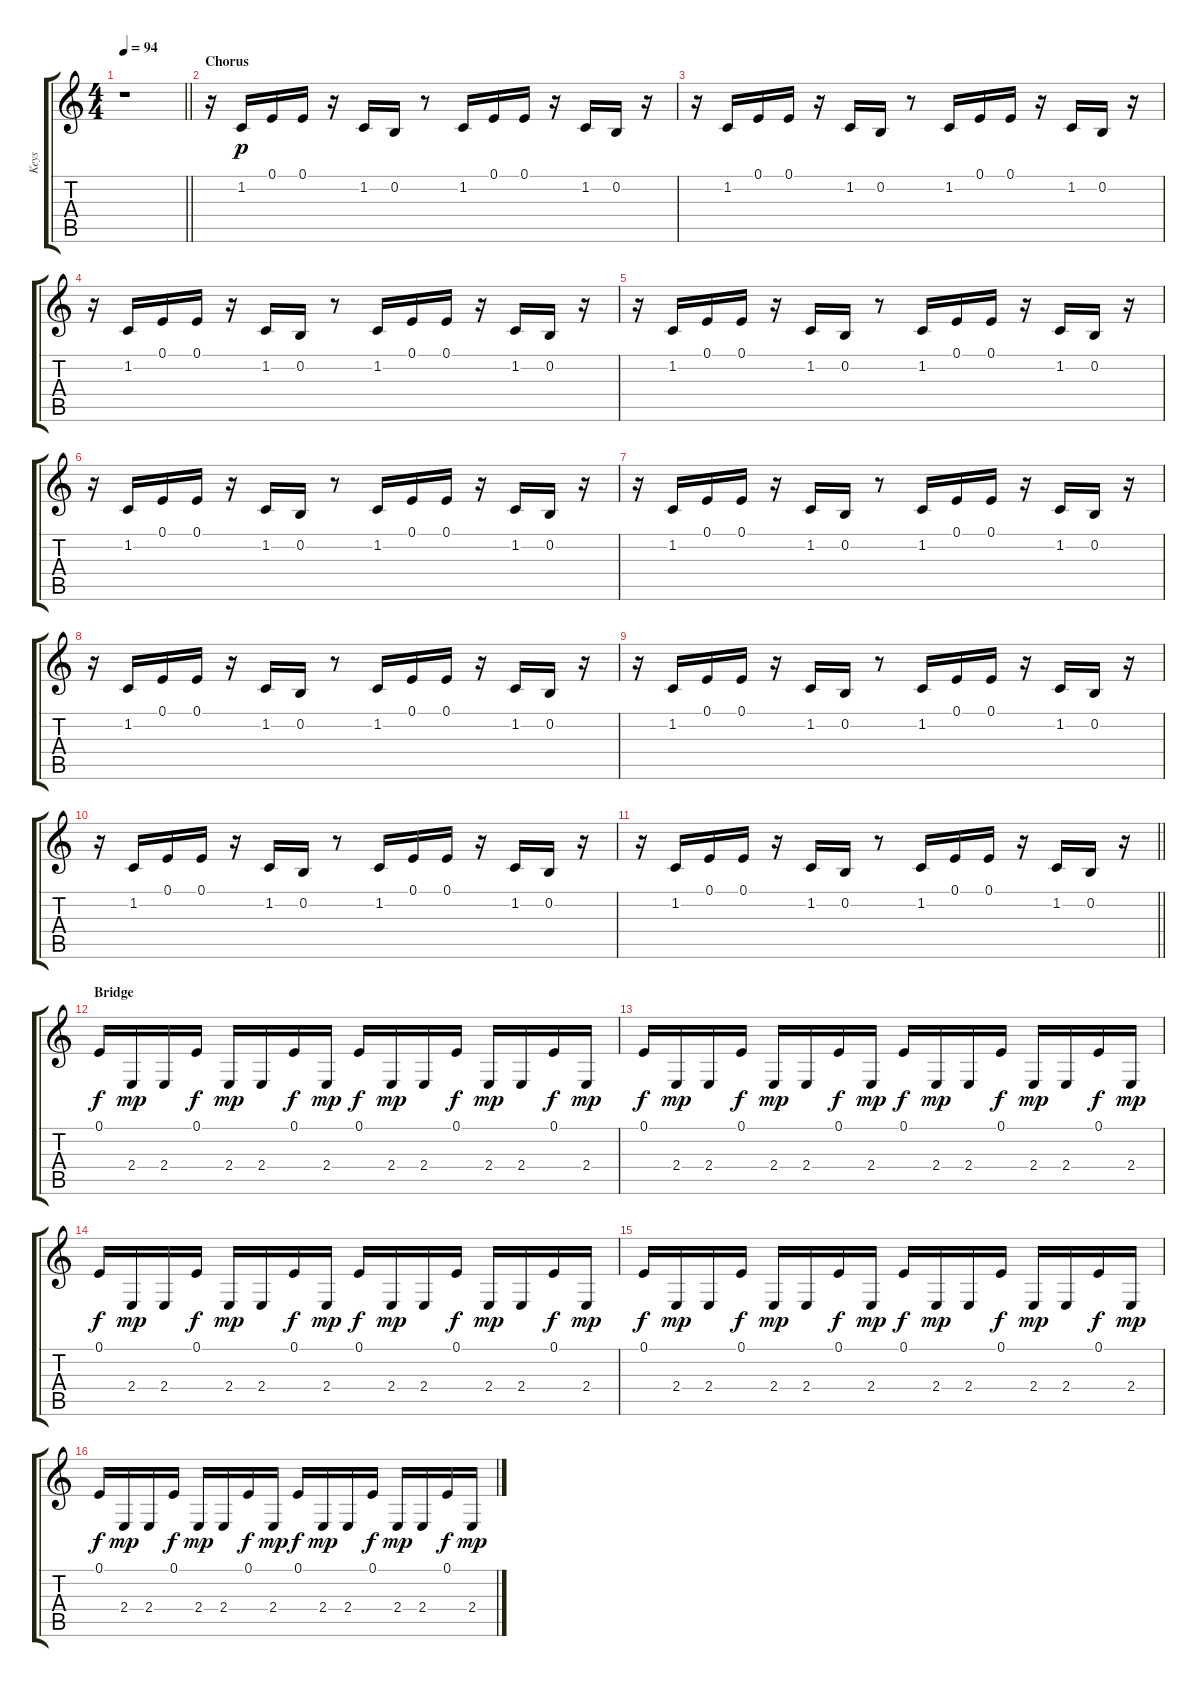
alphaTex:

\track ("Keys" "Keys") {instrument clavinet}
\staff {score tabs}
\tuning (E4 B3 G3 D3 A2 E2) {hide}
\ts (4 4)
\tempo 94
\clef g2
\barLineRight lightlight
\ks c
r.1{dy mp} |
\section ("" "Chorus")
r.16 1.2.16{dy p} 0.1.16 0.1.16 r.16 1.2.16 0.2.16 r.8 1.2.16 0.1.16 0.1.16 r.16 1.2.16 0.2.16 r.16 |
r.16 1.2.16 0.1.16 0.1.16 r.16 1.2.16 0.2.16 r.8 1.2.16 0.1.16 0.1.16 r.16 1.2.16 0.2.16 r.16 |
r.16 1.2.16 0.1.16 0.1.16 r.16 1.2.16 0.2.16 r.8 1.2.16 0.1.16 0.1.16 r.16 1.2.16 0.2.16 r.16 |
r.16 1.2.16 0.1.16 0.1.16 r.16 1.2.16 0.2.16 r.8 1.2.16 0.1.16 0.1.16 r.16 1.2.16 0.2.16 r.16 |
r.16 1.2.16 0.1.16 0.1.16 r.16 1.2.16 0.2.16 r.8 1.2.16 0.1.16 0.1.16 r.16 1.2.16 0.2.16 r.16 |
r.16 1.2.16 0.1.16 0.1.16 r.16 1.2.16 0.2.16 r.8 1.2.16 0.1.16 0.1.16 r.16 1.2.16 0.2.16 r.16 |
r.16 1.2.16 0.1.16 0.1.16 r.16 1.2.16 0.2.16 r.8 1.2.16 0.1.16 0.1.16 r.16 1.2.16 0.2.16 r.16 |
r.16 1.2.16 0.1.16 0.1.16 r.16 1.2.16 0.2.16 r.8 1.2.16 0.1.16 0.1.16 r.16 1.2.16 0.2.16 r.16 |
r.16 1.2.16 0.1.16 0.1.16 r.16 1.2.16 0.2.16 r.8 1.2.16 0.1.16 0.1.16 r.16 1.2.16 0.2.16 r.16 |
\barLineRight lightlight
r.16 1.2.16 0.1.16 0.1.16 r.16 1.2.16 0.2.16 r.8 1.2.16 0.1.16 0.1.16 r.16 1.2.16 0.2.16 r.16 |
\section ("" "Bridge")
0.1.16{dy f} 2.4.16{dy mp} 2.4.16 0.1.16{dy f} 2.4.16{dy mp} 2.4.16 0.1.16{dy f} 2.4.16{dy mp} 0.1.16{dy f} 2.4.16{dy mp} 2.4.16 0.1.16{dy f} 2.4.16{dy mp} 2.4.16 0.1.16{dy f} 2.4.16{dy mp} |
0.1.16{dy f} 2.4.16{dy mp} 2.4.16 0.1.16{dy f} 2.4.16{dy mp} 2.4.16 0.1.16{dy f} 2.4.16{dy mp} 0.1.16{dy f} 2.4.16{dy mp} 2.4.16 0.1.16{dy f} 2.4.16{dy mp} 2.4.16 0.1.16{dy f} 2.4.16{dy mp} |
0.1.16{dy f} 2.4.16{dy mp} 2.4.16 0.1.16{dy f} 2.4.16{dy mp} 2.4.16 0.1.16{dy f} 2.4.16{dy mp} 0.1.16{dy f} 2.4.16{dy mp} 2.4.16 0.1.16{dy f} 2.4.16{dy mp} 2.4.16 0.1.16{dy f} 2.4.16{dy mp} |
0.1.16{dy f} 2.4.16{dy mp} 2.4.16 0.1.16{dy f} 2.4.16{dy mp} 2.4.16 0.1.16{dy f} 2.4.16{dy mp} 0.1.16{dy f} 2.4.16{dy mp} 2.4.16 0.1.16{dy f} 2.4.16{dy mp} 2.4.16 0.1.16{dy f} 2.4.16{dy mp} |
0.1.16{dy f} 2.4.16{dy mp} 2.4.16 0.1.16{dy f} 2.4.16{dy mp} 2.4.16 0.1.16{dy f} 2.4.16{dy mp} 0.1.16{dy f} 2.4.16{dy mp} 2.4.16 0.1.16{dy f} 2.4.16{dy mp} 2.4.16 0.1.16{dy f} 2.4.16{dy mp}
